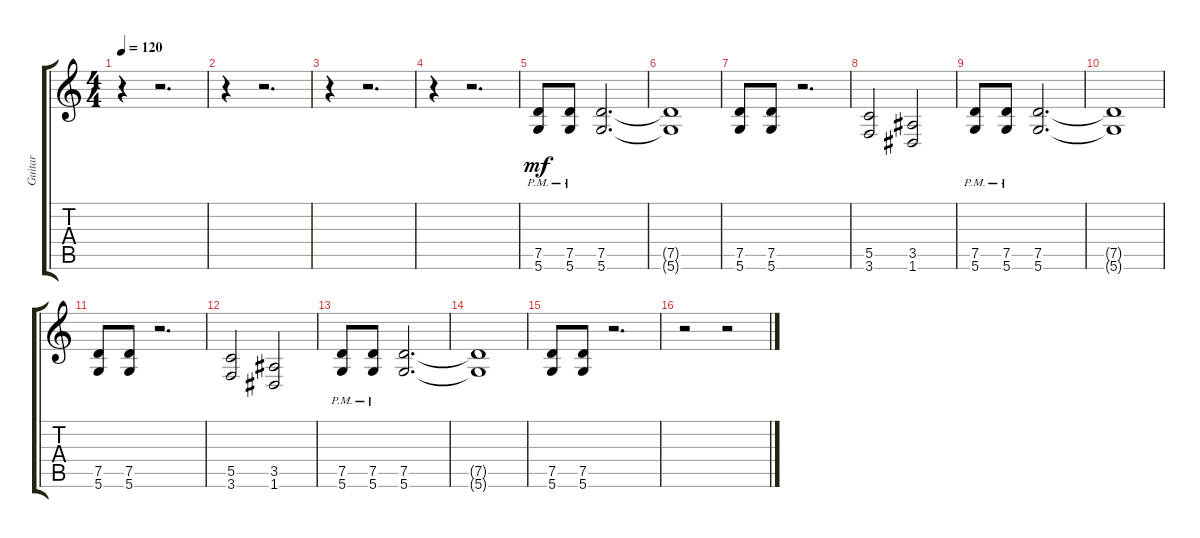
\track ("Guitar" "Guitar") {instrument distortionguitar}
\staff {score tabs}
\tuning (D4 A3 F3 C3 G2 D2) {hide}
\ts (4 4)
\tempo 120
\clef g2
\ks c
r.4{dy mf instrument distortionguitar} r.2{d} |
r.4 r.2{d} |
r.4 r.2{d} |
r.4 r.2{d} |
(7.5{pm} 5.6{pm}).8 (7.5{pm} 5.6{pm}).8 (7.5 5.6).2{d} |
(7.5{t} 5.6{t}).1 |
(7.5 5.6).8 (7.5 5.6).8 r.2{d} |
(5.5 3.6).2 (3.5 1.6).2 |
(7.5{pm} 5.6{pm}).8 (7.5{pm} 5.6{pm}).8 (7.5 5.6).2{d} |
(7.5{t} 5.6{t}).1 |
(7.5 5.6).8 (7.5 5.6).8 r.2{d} |
(5.5 3.6).2 (3.5 1.6).2 |
(7.5{pm} 5.6{pm}).8 (7.5{pm} 5.6{pm}).8 (7.5 5.6).2{d} |
(7.5{t} 5.6{t}).1 |
(7.5 5.6).8 (7.5 5.6).8 r.2{d} |
r.2 r.2
